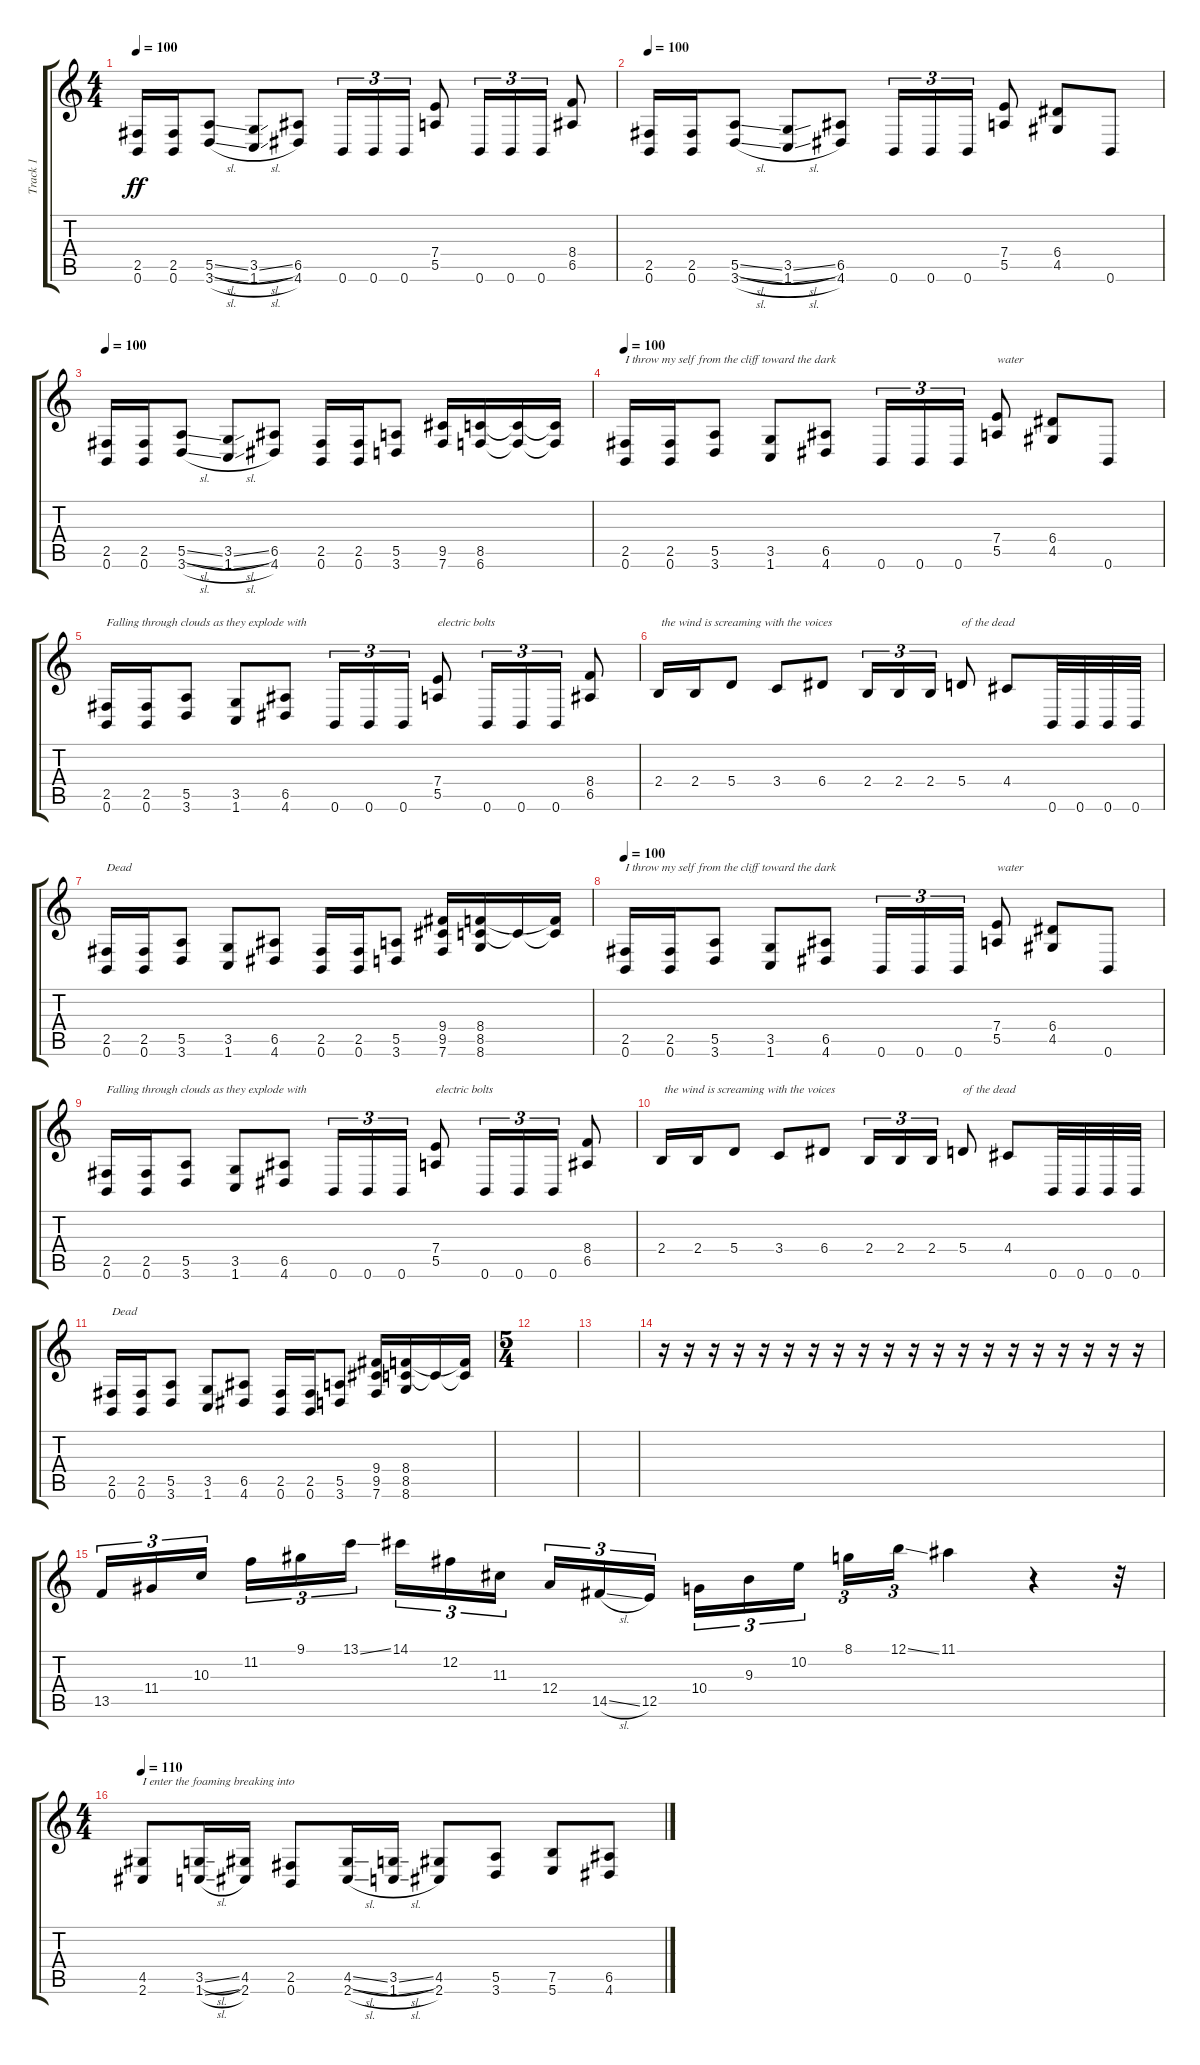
\track ("Track 1" "Track 1") {instrument distortionguitar}
\staff {score tabs}
\tuning (B3 Gb3 D3 A2 E2 B1) {hide}
\ts (4 4)
\tempo 100
\clef g2
\ks c
(2.5 0.6).16{dy ff} (2.5 0.6).16 (5.5{sl} 3.6{sl}).8 (3.5{sl} 1.6{sl}).8 (6.5 4.6).8 0.6.16{tu (3 2)} 0.6.16{tu (3 2)} 0.6.16{tu (3 2)} (7.4 5.5).8 0.6.16{tu (3 2)} 0.6.16{tu (3 2)} 0.6.16{tu (3 2)} (8.4 6.5).8 |
\tempo 100
(2.5 0.6).16 (2.5 0.6).16 (5.5{sl} 3.6{sl}).8 (3.5{sl} 1.6{sl}).8 (6.5 4.6).8 0.6.16{tu (3 2)} 0.6.16{tu (3 2)} 0.6.16{tu (3 2)} (7.4 5.5).8 (6.4 4.5).8 0.6.8 |
\tempo 100
(2.5 0.6).16 (2.5 0.6).16 (5.5{sl} 3.6{sl}).8 (3.5{sl} 1.6{sl}).8 (6.5 4.6).8 (2.5 0.6).16 (2.5 0.6).16 (5.5 3.6).8 (9.5 7.6).16 (8.5 6.6).16 (8.5{t} 6.6{t}).16 (8.5{t} 6.6{t}).16 |
\tempo 100
(2.5 0.6).16{txt "I throw my self from the cliff toward the dark"} (2.5 0.6).16 (5.5 3.6).8 (3.5 1.6).8 (6.5 4.6).8 0.6.16{tu (3 2)} 0.6.16{tu (3 2)} 0.6.16{tu (3 2)} (7.4 5.5).8{txt "water"} (6.4 4.5).8 0.6.8 |
(2.5 0.6).16{txt "Falling through clouds as they explode with"} (2.5 0.6).16 (5.5 3.6).8 (3.5 1.6).8 (6.5 4.6).8 0.6.16{tu (3 2)} 0.6.16{tu (3 2)} 0.6.16{tu (3 2)} (7.4 5.5).8{txt "electric bolts"} 0.6.16{tu (3 2)} 0.6.16{tu (3 2)} 0.6.16{tu (3 2)} (8.4 6.5).8 |
2.4.16{txt " the wind is screaming with the voices"} 2.4.16 5.4.8 3.4.8 6.4.8 2.4.16{tu (3 2)} 2.4.16{tu (3 2)} 2.4.16{tu (3 2)} 5.4.8{txt "of the dead"} 4.4.8 0.6.32 0.6.32 0.6.32 0.6.32 |
(2.5 0.6).16{txt "Dead"} (2.5 0.6).16 (5.5 3.6).8 (3.5 1.6).8 (6.5 4.6).8 (2.5 0.6).16 (2.5 0.6).16 (5.5 3.6).8 (9.4 9.5 7.6).16 (8.4 8.5 8.6).16 8.5{t}.16 (8.4{t} 8.5{t}).16 |
\tempo 100
(2.5 0.6).16{txt "I throw my self from the cliff toward the dark"} (2.5 0.6).16 (5.5 3.6).8 (3.5 1.6).8 (6.5 4.6).8 0.6.16{tu (3 2)} 0.6.16{tu (3 2)} 0.6.16{tu (3 2)} (7.4 5.5).8{txt "water"} (6.4 4.5).8 0.6.8 |
(2.5 0.6).16{txt "Falling through clouds as they explode with"} (2.5 0.6).16 (5.5 3.6).8 (3.5 1.6).8 (6.5 4.6).8 0.6.16{tu (3 2)} 0.6.16{tu (3 2)} 0.6.16{tu (3 2)} (7.4 5.5).8{txt "electric bolts"} 0.6.16{tu (3 2)} 0.6.16{tu (3 2)} 0.6.16{tu (3 2)} (8.4 6.5).8 |
2.4.16{txt " the wind is screaming with the voices"} 2.4.16 5.4.8 3.4.8 6.4.8 2.4.16{tu (3 2)} 2.4.16{tu (3 2)} 2.4.16{tu (3 2)} 5.4.8{txt "of the dead"} 4.4.8 0.6.32 0.6.32 0.6.32 0.6.32 |
(2.5 0.6).16{txt "Dead"} (2.5 0.6).16 (5.5 3.6).8 (3.5 1.6).8 (6.5 4.6).8 (2.5 0.6).16 (2.5 0.6).16 (5.5 3.6).8 (9.4 9.5 7.6).16 (8.4 8.5 8.6).16 8.5{t}.16 (8.4{t} 8.5{t}).16 |
\ts (5 4)
|
|
r.16 r.16 r.16 r.16 r.16 r.16 r.16 r.16 r.16 r.16 r.16 r.16 r.16 r.16 r.16 r.16 r.16 r.16 r.16 r.16 |
13.5.16{tu (3 2)} 11.4.16{tu (3 2)} 10.3.16{tu (3 2) beam splitsecondary} 11.2.16{tu (3 2)} 9.1.16{tu (3 2)} 13.1{ss}.16{tu (3 2)} 14.1.16{tu (3 2)} 12.2.16{tu (3 2)} 11.3.16{tu (3 2) beam splitsecondary} 12.4.16{tu (3 2)} 14.5{sl}.16{tu (3 2)} 12.5.16{tu (3 2)} 10.4.16{tu (3 2)} 9.3.16{tu (3 2)} 10.2.16{tu (3 2) beam splitsecondary} 8.1.16{tu (3 2)} 12.1{ss}.16{tu (3 2)} 11.1.4 r.4 r.32 |
\ts (4 4)
\tempo 110
(4.5 2.6).8{txt "I enter the foaming breaking into"} (3.5{sl} 1.6{sl}).16 (4.5 2.6).16 (2.5 0.6).8 (4.5{sl} 2.6{sl}).16 (3.5{sl} 1.6{sl}).16 (4.5 2.6).8 (5.5 3.6).8 (7.5 5.6).8 (6.5 4.6).8
